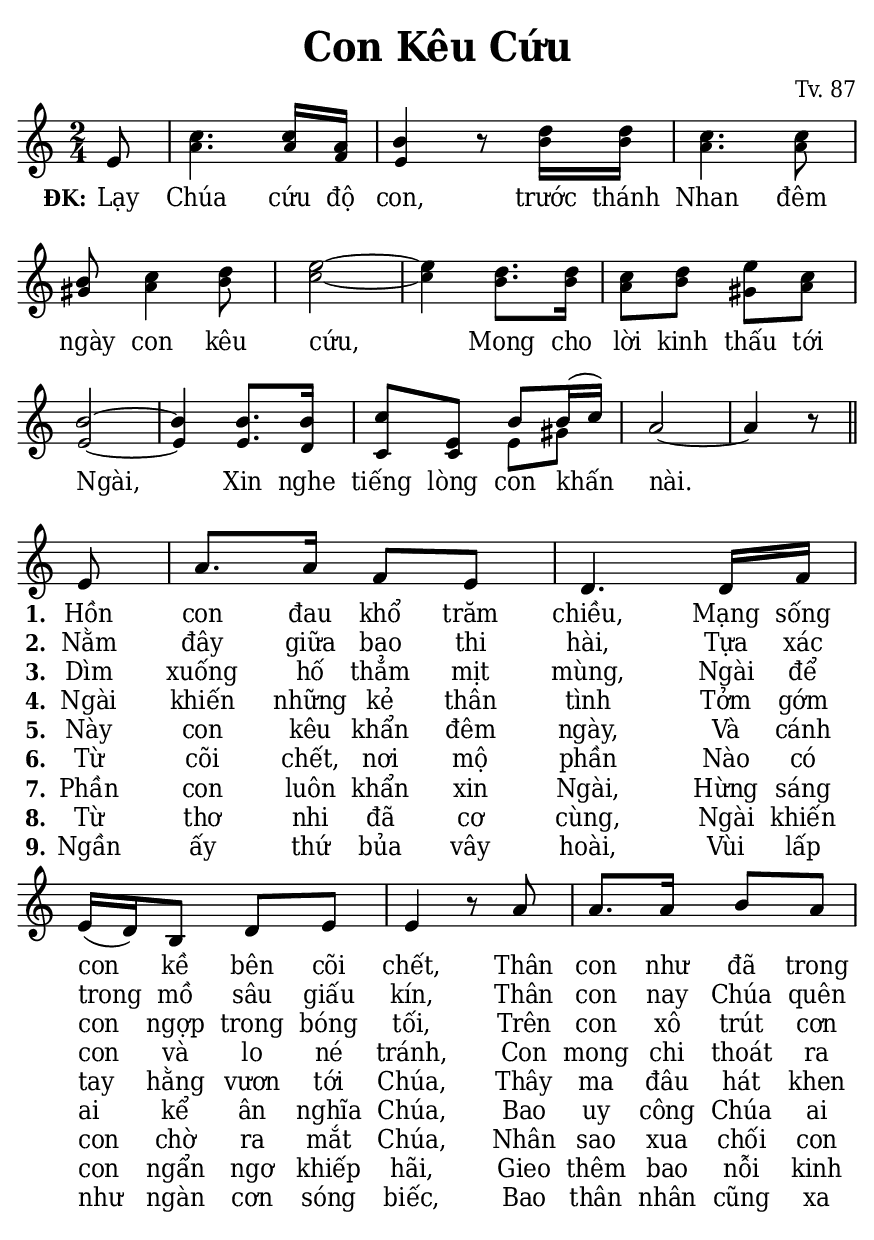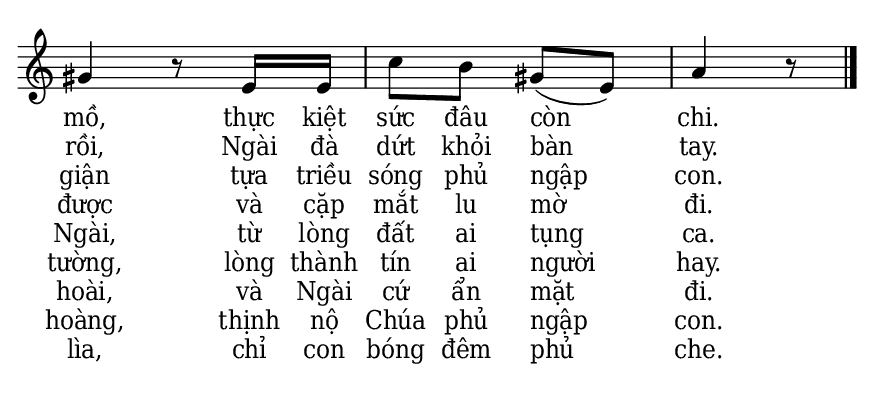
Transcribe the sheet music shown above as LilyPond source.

% Cài đặt chung\
\version "2.22.1"
\include "english.ly"

\header {
  title = \markup { \fontsize #1 "Con Kêu Cứu" }
  composer = "Tv. 87"
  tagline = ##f
}

% Nhạc phiên khúc
nhacPhienKhucSop = \relative c' {
  \partial 8 e8 |
  c'4. c16 a |
  b4 r8 d16 d |
  c4. c8 |
  b c4 d8 |
  e2 ~ |
  e4 d8. d16 |
  c8 d e c |
  b2 ~ |
  b4 b8. b16 |
  c8 e, b' b16 (c) |
  a2 ~ |
  a4 r8 \bar "||" \break
  
  e |
  a8. a16 f8 e |
  d4. d16 f |
  e (d) b8 d e |
  e4 r8 a |
  a8. a16 b8 a |
  gs4 r8 e16 e |
  c'8 b gs (e) |
  a4 r8 \bar "|."
}

nhacPhienKhucAlto = \relative c' {
  e8 |
  a4. a16 f |
  e4 r8 b'16 b |
  a4. a8 |
  gs a4 b8 |
  c2 ~ |
  c4 b8. b16 |
  a8 b gs a |
  e2 ~ |
  e4 e8. d16 |
  c8 c e [gs] |
  a2 ~ |
  a4 r8
}

% Lời phiên khúc
loiPhienKhucSop = \lyrics {
  \set stanza = "ĐK:"
  Lạy Chúa cứu độ con,
  trước thánh Nhan đêm ngày con kêu cứu,
  Mong cho lời kinh thấu tới Ngài,
  Xin nghe tiếng lòng con khấn nài.
  <<
    {
      \set stanza = "1."
      Hồn con đau khổ trăm chiều,
      Mạng sống con kề bên cõi chết,
      Thân con như đã trong mồ,
      thực kiệt sức đâu còn chi.
    }
    \new Lyrics {
	    \set associatedVoice = "beSop"
	    \set stanza = "2."
	    Nằm đây giữa bao thi hài,
	    Tựa xác trong mồ sâu giấu kín,
	    Thân con nay Chúa quên rồi,
	    Ngài đà dứt khỏi bàn tay.
    }
    \new Lyrics {
	    \set associatedVoice = "beSop"
	    \set stanza = "3."
	    Dìm xuống hố thẳm mịt mùng,
	    Ngài để con ngợp trong bóng tối,
	    Trên con xô trút cơn giận
	    tựa triều sóng phủ ngập con.
    }
    \new Lyrics {
	    \set associatedVoice = "beSop"
	    \set stanza = "4."
	    Ngài khiến những kẻ thân tình
	    Tởm gớm con và lo né tránh,
	    Con mong chi thoát ra được
	    và cặp mắt lu mờ đi.
    }
    \new Lyrics {
	    \set associatedVoice = "beSop"
	    \set stanza = "5."
	    Này con kêu khẩn đêm ngày,
	    Và cánh tay hằng vươn tới Chúa,
	    Thây ma đâu hát khen Ngài,
	    từ lòng đất ai tụng ca.
    }
    \new Lyrics {
	    \set associatedVoice = "beSop"
	    \set stanza = "6."
	    Từ cõi chết, nơi mộ phần
	    Nào có ai kể ân nghĩa Chúa,
	    Bao uy công Chúa ai tường,
	    lòng thành tín ai người hay.
    }
    \new Lyrics {
	    \set associatedVoice = "beSop"
	    \set stanza = "7."
	    Phần con luôn khẩn xin Ngài,
	    Hừng sáng con chờ ra mắt Chúa,
	    Nhân sao xua chối con hoài,
	    và Ngài cứ ẩn mặt đi.
    }
    \new Lyrics {
	    \set associatedVoice = "beSop"
	    \set stanza = "8."
	    Từ thơ nhi đã cơ cùng,
	    Ngài khiến con ngẩn ngơ khiếp hãi,
	    Gieo thêm bao nỗi kinh hoàng,
	    thịnh nộ Chúa phủ ngập con.
    }
    \new Lyrics {
	    \set associatedVoice = "beSop"
	    \set stanza = "9."
	    Ngần ấy thứ bủa vây hoài,
	    Vùi lấp như ngàn cơn sóng biếc,
	    Bao thân nhân cũng xa lìa,
	    chỉ con bóng đêm phủ che.
    }
  >>
}

% Dàn trang
\paper {
  #(set-paper-size "a5")
  top-margin = 3\mm
  bottom-margin = 3\mm
  left-margin = 3\mm
  right-margin = 3\mm
  indent = #0
  #(define fonts
	 (make-pango-font-tree "Deja Vu Serif Condensed"
	 		       "Deja Vu Serif Condensed"
			       "Deja Vu Serif Condensed"
			       (/ 20 20)))
  print-page-number = ##f
  %page-count = #1
}

TongNhip = {
  \key c \major \time 2/4
  \set Timing.beamExceptions = #'()
  \set Timing.baseMoment = #(ly:make-moment 1/4)
}

% Đổi kích thước nốt cho bè phụ
notBePhu =
#(define-music-function (font-size music) (number? ly:music?)
   (for-some-music
     (lambda (m)
       (if (music-is-of-type? m 'rhythmic-event)
           (begin
             (set! (ly:music-property m 'tweaks)
                   (cons `(font-size . ,font-size)
                         (ly:music-property m 'tweaks)))
             #t)
           #f))
     music)
   music)

\score {
  \new ChoirStaff <<
    \new Staff \with {
        \consists "Merge_rests_engraver"
        printPartCombineTexts = ##f
      }
      <<
      \new Voice \TongNhip \partCombine 
        \nhacPhienKhucSop
        \notBePhu -1 { \nhacPhienKhucAlto }
      \new NullVoice = beSop \nhacPhienKhucSop
      \new Lyrics \lyricsto beSop \loiPhienKhucSop
      >>
  >>
  \layout {
    \override Lyrics.LyricSpace.minimum-distance = #1.5
    \override Score.BarNumber.break-visibility = ##(#f #f #f)
    \override Score.SpacingSpanner.uniform-stretching = ##t
  } 
}
